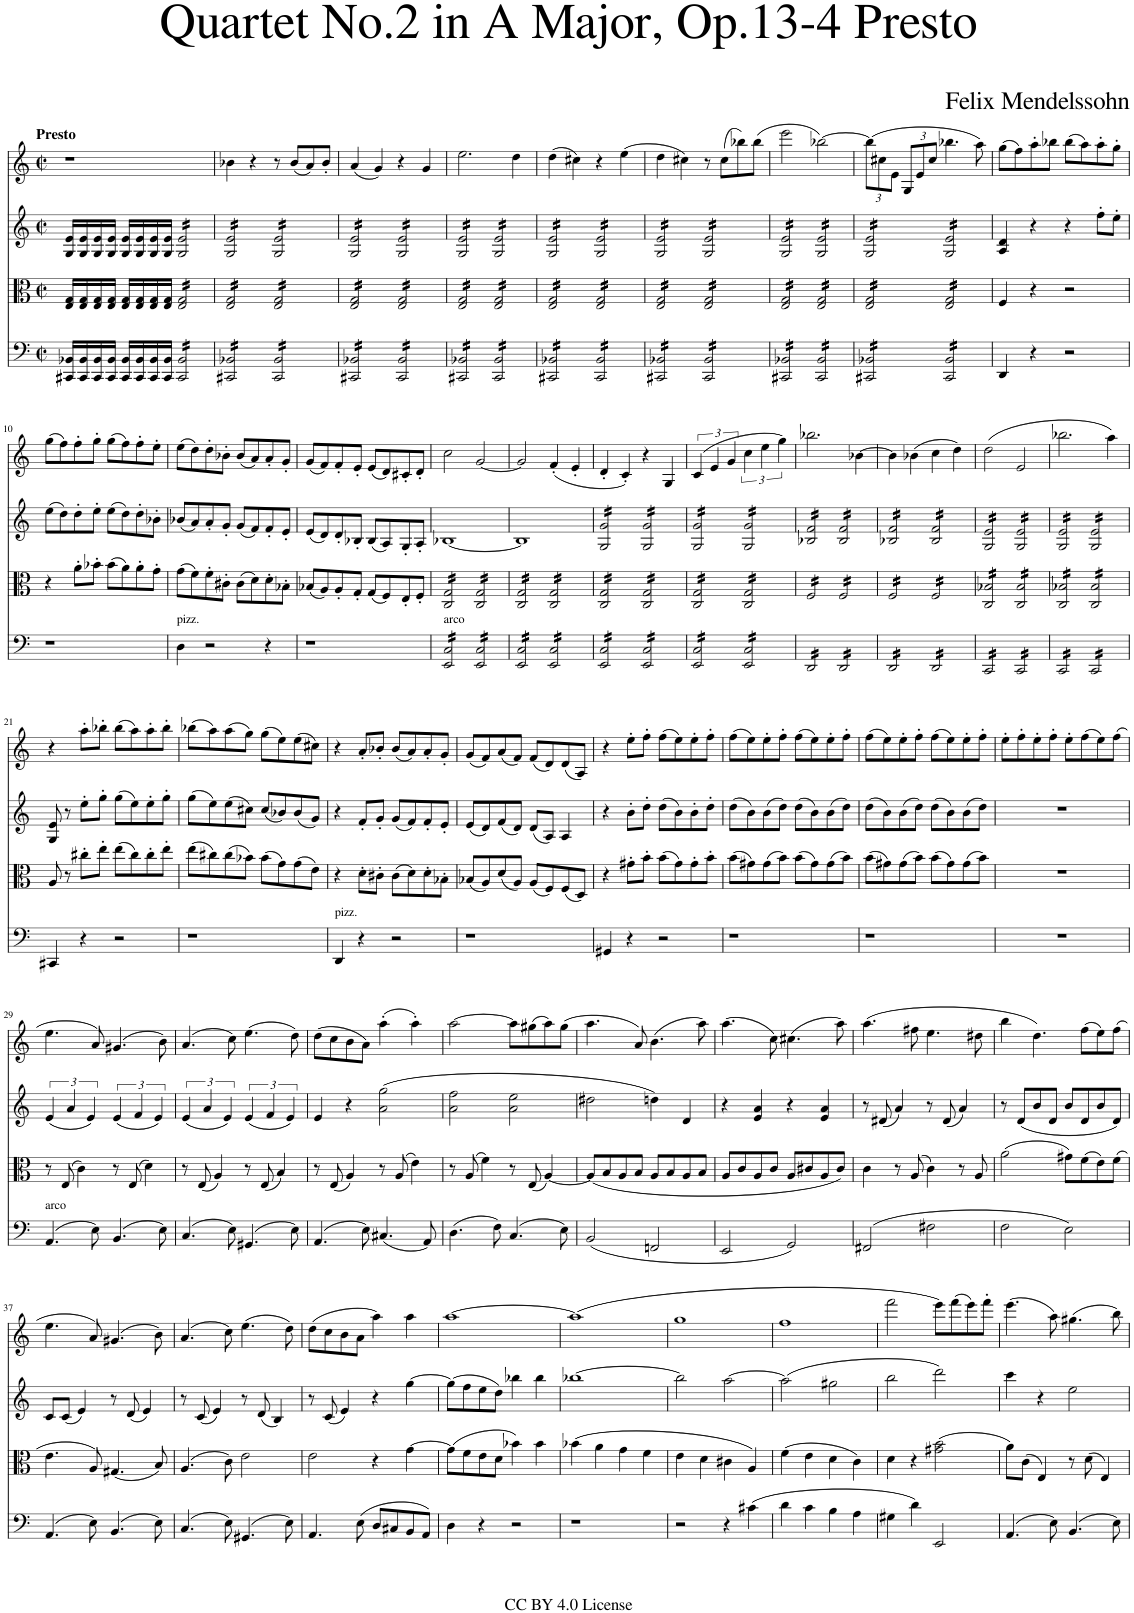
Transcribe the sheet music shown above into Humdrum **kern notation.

**kern	**kern	**kern	**kern
*part4	*part3	*part2	*part1
*staff4	*staff3	*staff2	*staff1
*I"Cello	*I"Viola	*I"Violin II	*I"Violin I
*	*I'Vla	*I'Vln	*I'Vln
*clefF4	*clefC3	*clefG2	*clefG2
*k[]	*k[]	*k[]	*k[]
*M2/2	*M2/2	*M2/2	*M2/2
*met(c|)	*met(c|)	*met(c|)	*met(c|)
=1	=1	=1	=1
!	!	!	!LO:TX:a:B:t=Presto
16CC#X/ 16BB-X/LL	16E/ 16G/LL	16G/ 16e/LL	1r
16CC#/ 16BB-/	16E/ 16G/	16G/ 16e/	.
16CC#/ 16BB-/	16E/ 16G/	16G/ 16e/	.
16CC#/ 16BB-/JJ	16E/ 16G/JJ	16G/ 16e/JJ	.
16CC#/ 16BB-/LL	16E/ 16G/LL	16G/ 16e/LL	.
16CC#/ 16BB-/	16E/ 16G/	16G/ 16e/	.
16CC#/ 16BB-/	16E/ 16G/	16G/ 16e/	.
16CC#/ 16BB-/JJ	16E/ 16G/JJ	16G/ 16e/JJ	.
*tremolo	*	*	*
*	*tremolo	*	*
*	*	*tremolo	*
16CC#/ 16BB-/LL	16E/ 16G/LL	16G/ 16e/LL	.
16CC#/ 16BB-/	16E/ 16G/	16G/ 16e/	.
16CC#/ 16BB-/	16E/ 16G/	16G/ 16e/	.
16CC#/ 16BB-/	16E/ 16G/	16G/ 16e/	.
16CC#/ 16BB-/	16E/ 16G/	16G/ 16e/	.
16CC#/ 16BB-/	16E/ 16G/	16G/ 16e/	.
16CC#/ 16BB-/	16E/ 16G/	16G/ 16e/	.
16CC#/ 16BB-/JJ	16E/ 16G/JJ	16G/ 16e/JJ	.
=2	=2	=2	=2
16CC#X/ 16BB-X/LL	16E/ 16G/LL	16G/ 16e/LL	4b-X\
16CC#X/ 16BB-X/	16E/ 16G/	16G/ 16e/	.
16CC#X/ 16BB-X/	16E/ 16G/	16G/ 16e/	.
16CC#X/ 16BB-X/	16E/ 16G/	16G/ 16e/	.
16CC#X/ 16BB-X/	16E/ 16G/	16G/ 16e/	4r
16CC#X/ 16BB-X/	16E/ 16G/	16G/ 16e/	.
16CC#X/ 16BB-X/	16E/ 16G/	16G/ 16e/	.
16CC#X/ 16BB-X/JJ	16E/ 16G/JJ	16G/ 16e/JJ	.
16CC#/ 16BB-/LL	16E/ 16G/LL	16G/ 16e/LL	8r
16CC#/ 16BB-/	16E/ 16G/	16G/ 16e/	.
16CC#/ 16BB-/	16E/ 16G/	16G/ 16e/	(8b-/L
16CC#/ 16BB-/	16E/ 16G/	16G/ 16e/	.
16CC#/ 16BB-/	16E/ 16G/	16G/ 16e/	8a/)
16CC#/ 16BB-/	16E/ 16G/	16G/ 16e/	.
16CC#/ 16BB-/	16E/ 16G/	16G/ 16e/	8b-'/J
16CC#/ 16BB-/JJ	16E/ 16G/JJ	16G/ 16e/JJ	.
=3	=3	=3	=3
16CC#X/ 16BB-X/LL	16E/ 16G/LL	16G/ 16e/LL	(4a/
16CC#X/ 16BB-X/	16E/ 16G/	16G/ 16e/	.
16CC#X/ 16BB-X/	16E/ 16G/	16G/ 16e/	.
16CC#X/ 16BB-X/	16E/ 16G/	16G/ 16e/	.
16CC#X/ 16BB-X/	16E/ 16G/	16G/ 16e/	4g/)
16CC#X/ 16BB-X/	16E/ 16G/	16G/ 16e/	.
16CC#X/ 16BB-X/	16E/ 16G/	16G/ 16e/	.
16CC#X/ 16BB-X/JJ	16E/ 16G/JJ	16G/ 16e/JJ	.
16CC#/ 16BB-/LL	16E/ 16G/LL	16G/ 16e/LL	4r
16CC#/ 16BB-/	16E/ 16G/	16G/ 16e/	.
16CC#/ 16BB-/	16E/ 16G/	16G/ 16e/	.
16CC#/ 16BB-/	16E/ 16G/	16G/ 16e/	.
16CC#/ 16BB-/	16E/ 16G/	16G/ 16e/	4g/
16CC#/ 16BB-/	16E/ 16G/	16G/ 16e/	.
16CC#/ 16BB-/	16E/ 16G/	16G/ 16e/	.
16CC#/ 16BB-/JJ	16E/ 16G/JJ	16G/ 16e/JJ	.
=4	=4	=4	=4
16CC#X/ 16BB-X/LL	16E/ 16G/LL	16G/ 16e/LL	2.ee\
16CC#X/ 16BB-X/	16E/ 16G/	16G/ 16e/	.
16CC#X/ 16BB-X/	16E/ 16G/	16G/ 16e/	.
16CC#X/ 16BB-X/	16E/ 16G/	16G/ 16e/	.
16CC#X/ 16BB-X/	16E/ 16G/	16G/ 16e/	.
16CC#X/ 16BB-X/	16E/ 16G/	16G/ 16e/	.
16CC#X/ 16BB-X/	16E/ 16G/	16G/ 16e/	.
16CC#X/ 16BB-X/JJ	16E/ 16G/JJ	16G/ 16e/JJ	.
16CC#/ 16BB-/LL	16E/ 16G/LL	16G/ 16e/LL	.
16CC#/ 16BB-/	16E/ 16G/	16G/ 16e/	.
16CC#/ 16BB-/	16E/ 16G/	16G/ 16e/	.
16CC#/ 16BB-/	16E/ 16G/	16G/ 16e/	.
16CC#/ 16BB-/	16E/ 16G/	16G/ 16e/	4dd\
16CC#/ 16BB-/	16E/ 16G/	16G/ 16e/	.
16CC#/ 16BB-/	16E/ 16G/	16G/ 16e/	.
16CC#/ 16BB-/JJ	16E/ 16G/JJ	16G/ 16e/JJ	.
=5	=5	=5	=5
16CC#X/ 16BB-X/LL	16E/ 16G/LL	16G/ 16e/LL	(4dd\
16CC#X/ 16BB-X/	16E/ 16G/	16G/ 16e/	.
16CC#X/ 16BB-X/	16E/ 16G/	16G/ 16e/	.
16CC#X/ 16BB-X/	16E/ 16G/	16G/ 16e/	.
16CC#X/ 16BB-X/	16E/ 16G/	16G/ 16e/	4cc#X\)
16CC#X/ 16BB-X/	16E/ 16G/	16G/ 16e/	.
16CC#X/ 16BB-X/	16E/ 16G/	16G/ 16e/	.
16CC#X/ 16BB-X/JJ	16E/ 16G/JJ	16G/ 16e/JJ	.
16CC#/ 16BB-/LL	16E/ 16G/LL	16G/ 16e/LL	4r
16CC#/ 16BB-/	16E/ 16G/	16G/ 16e/	.
16CC#/ 16BB-/	16E/ 16G/	16G/ 16e/	.
16CC#/ 16BB-/	16E/ 16G/	16G/ 16e/	.
16CC#/ 16BB-/	16E/ 16G/	16G/ 16e/	(4ee\
16CC#/ 16BB-/	16E/ 16G/	16G/ 16e/	.
16CC#/ 16BB-/	16E/ 16G/	16G/ 16e/	.
16CC#/ 16BB-/JJ	16E/ 16G/JJ	16G/ 16e/JJ	.
=6	=6	=6	=6
16CC#X/ 16BB-X/LL	16E/ 16G/LL	16G/ 16e/LL	4dd\
16CC#X/ 16BB-X/	16E/ 16G/	16G/ 16e/	.
16CC#X/ 16BB-X/	16E/ 16G/	16G/ 16e/	.
16CC#X/ 16BB-X/	16E/ 16G/	16G/ 16e/	.
16CC#X/ 16BB-X/	16E/ 16G/	16G/ 16e/	4cc#X\)
16CC#X/ 16BB-X/	16E/ 16G/	16G/ 16e/	.
16CC#X/ 16BB-X/	16E/ 16G/	16G/ 16e/	.
16CC#X/ 16BB-X/JJ	16E/ 16G/JJ	16G/ 16e/JJ	.
16CC#/ 16BB-/LL	16E/ 16G/LL	16G/ 16e/LL	8r
16CC#/ 16BB-/	16E/ 16G/	16G/ 16e/	.
16CC#/ 16BB-/	16E/ 16G/	16G/ 16e/	(8cc#\L
16CC#/ 16BB-/	16E/ 16G/	16G/ 16e/	.
16CC#/ 16BB-/	16E/ 16G/	16G/ 16e/	8bb-X\)
16CC#/ 16BB-/	16E/ 16G/	16G/ 16e/	.
16CC#/ 16BB-/	16E/ 16G/	16G/ 16e/	(8bb-\J
16CC#/ 16BB-/JJ	16E/ 16G/JJ	16G/ 16e/JJ	.
=7	=7	=7	=7
16CC#X/ 16BB-X/LL	16E/ 16G/LL	16G/ 16e/LL	2eee\
16CC#X/ 16BB-X/	16E/ 16G/	16G/ 16e/	.
16CC#X/ 16BB-X/	16E/ 16G/	16G/ 16e/	.
16CC#X/ 16BB-X/	16E/ 16G/	16G/ 16e/	.
16CC#X/ 16BB-X/	16E/ 16G/	16G/ 16e/	.
16CC#X/ 16BB-X/	16E/ 16G/	16G/ 16e/	.
16CC#X/ 16BB-X/	16E/ 16G/	16G/ 16e/	.
16CC#X/ 16BB-X/JJ	16E/ 16G/JJ	16G/ 16e/JJ	.
16CC#/ 16BB-/LL	16E/ 16G/LL	16G/ 16e/LL	[2bb-X\)
16CC#/ 16BB-/	16E/ 16G/	16G/ 16e/	.
16CC#/ 16BB-/	16E/ 16G/	16G/ 16e/	.
16CC#/ 16BB-/	16E/ 16G/	16G/ 16e/	.
16CC#/ 16BB-/	16E/ 16G/	16G/ 16e/	.
16CC#/ 16BB-/	16E/ 16G/	16G/ 16e/	.
16CC#/ 16BB-/	16E/ 16G/	16G/ 16e/	.
16CC#/ 16BB-/JJ	16E/ 16G/JJ	16G/ 16e/JJ	.
=8	=8	=8	=8
*	*	*	*Xbrackettup
16CC#X/ 16BB-X/LL	16E/ 16G/LL	16G/ 16e/LL	(12bb-\L]
16CC#X/ 16BB-X/	16E/ 16G/	16G/ 16e/	.
.	.	.	12cc#X\
16CC#X/ 16BB-X/	16E/ 16G/	16G/ 16e/	.
.	.	.	12e\J
16CC#X/ 16BB-X/	16E/ 16G/	16G/ 16e/	.
16CC#X/ 16BB-X/	16E/ 16G/	16G/ 16e/	12G/L
16CC#X/ 16BB-X/	16E/ 16G/	16G/ 16e/	.
.	.	.	12e/
16CC#X/ 16BB-X/	16E/ 16G/	16G/ 16e/	.
.	.	.	12cc#/J
16CC#X/ 16BB-X/JJ	16E/ 16G/JJ	16G/ 16e/JJ	.
16CC#/ 16BB-/LL	16E/ 16G/LL	16G/ 16e/LL	4.bb-X\
16CC#/ 16BB-/	16E/ 16G/	16G/ 16e/	.
16CC#/ 16BB-/	16E/ 16G/	16G/ 16e/	.
16CC#/ 16BB-/	16E/ 16G/	16G/ 16e/	.
16CC#/ 16BB-/	16E/ 16G/	16G/ 16e/	.
16CC#/ 16BB-/	16E/ 16G/	16G/ 16e/	.
16CC#/ 16BB-/	16E/ 16G/	16G/ 16e/	8aa\)
16CC#/ 16BB-/JJ	16E/ 16G/JJ	16G/ 16e/JJ	.
*	*	*Xtremolo	*
*	*Xtremolo	*	*
*Xtremolo	*	*	*
=9	=9	=9	=9
4DD/	4F/	4A/ 4d/	(8gg\L
.	.	.	8ff\)
4r	4r	4r	8aa'\
.	.	.	8bb-X\J
2r	2r	4r	(8bb-\L
.	.	.	8aa\)
.	.	8ff'\L	8aa'\
.	.	8ee'\J	8gg'\J
!!LO:LB:g=z
=10	=10	=10	=10
1r	4r	(8ee\L	(8gg\L
.	.	8dd\)	8ff\)
.	8a'\L	8dd'\	8ff'\
.	8b-X'\J	8ee'\J	8gg'\J
.	(8b-\L	(8ee\L	(8gg\L
.	8a\)	8dd\)	8ff\)
.	8a'\	8dd'\	8ff'\
.	8g'\J	8b-X'\J	8ee'\J
=11	=11	=11	=11
!LO:TX:a:t=pizz.	!	!	!
4D\	(8g\L	(8b-X/L	(8ee\L
.	8f\)	8a/)	8dd\)
2r	8f'\	8a'/	8dd'\
.	8c#X'\J	8g'/J	8b-X'\J
.	(8c#\L	(8g/L	(8b-/L
.	8d\)	8f/)	8a/)
4r	8d'\	8f'/	8a'/
.	8B-X'\J	8e'/J	8g'/J
=12	=12	=12	=12
1r	(8B-X/L	(8e/L	(8g/L
.	8A/)	8d/)	8f/)
.	8A'/	8d'/	8f'/
.	8G'/J	8B-X'/J	8e'/J
.	(8G/L	(8B-/L	(8e/L
.	8F/)	8A/)	8d/)
.	8E'/	8G'/	8c#X'/
.	8F'/J	8A'/J	8d'/J
=13	=13	=13	=13
!LO:TX:a:t=arco	!	!	!
*tremolo	*	*	*
*	*tremolo	*	*
16EE/ 16C/LL	16C/ 16G/LL	[1B-X	2cc\
16EE/ 16C/	16C/ 16G/	.	.
16EE/ 16C/	16C/ 16G/	.	.
16EE/ 16C/	16C/ 16G/	.	.
16EE/ 16C/	16C/ 16G/	.	.
16EE/ 16C/	16C/ 16G/	.	.
16EE/ 16C/	16C/ 16G/	.	.
16EE/ 16C/JJ	16C/ 16G/JJ	.	.
16EE/ 16C/LL	16C/ 16G/LL	.	[2g/
16EE/ 16C/	16C/ 16G/	.	.
16EE/ 16C/	16C/ 16G/	.	.
16EE/ 16C/	16C/ 16G/	.	.
16EE/ 16C/	16C/ 16G/	.	.
16EE/ 16C/	16C/ 16G/	.	.
16EE/ 16C/	16C/ 16G/	.	.
16EE/ 16C/JJ	16C/ 16G/JJ	.	.
=14	=14	=14	=14
16EE/ 16C/LL	16C/ 16G/LL	1B-]	2g/]
16EE/ 16C/	16C/ 16G/	.	.
16EE/ 16C/	16C/ 16G/	.	.
16EE/ 16C/	16C/ 16G/	.	.
16EE/ 16C/	16C/ 16G/	.	.
16EE/ 16C/	16C/ 16G/	.	.
16EE/ 16C/	16C/ 16G/	.	.
16EE/ 16C/JJ	16C/ 16G/JJ	.	.
16EE/ 16C/LL	16C/ 16G/LL	.	(4f'/
16EE/ 16C/	16C/ 16G/	.	.
16EE/ 16C/	16C/ 16G/	.	.
16EE/ 16C/	16C/ 16G/	.	.
16EE/ 16C/	16C/ 16G/	.	4e'/
16EE/ 16C/	16C/ 16G/	.	.
16EE/ 16C/	16C/ 16G/	.	.
16EE/ 16C/JJ	16C/ 16G/JJ	.	.
=15	=15	=15	=15
*	*	*tremolo	*
16EE/ 16C/LL	16C/ 16G/LL	16G/ 16g/LL	4d'/
16EE/ 16C/	16C/ 16G/	16G/ 16g/	.
16EE/ 16C/	16C/ 16G/	16G/ 16g/	.
16EE/ 16C/	16C/ 16G/	16G/ 16g/	.
16EE/ 16C/	16C/ 16G/	16G/ 16g/	4c'/)
16EE/ 16C/	16C/ 16G/	16G/ 16g/	.
16EE/ 16C/	16C/ 16G/	16G/ 16g/	.
16EE/ 16C/JJ	16C/ 16G/JJ	16G/ 16g/JJ	.
16EE/ 16C/LL	16C/ 16G/LL	16G/ 16g/LL	4r
16EE/ 16C/	16C/ 16G/	16G/ 16g/	.
16EE/ 16C/	16C/ 16G/	16G/ 16g/	.
16EE/ 16C/	16C/ 16G/	16G/ 16g/	.
16EE/ 16C/	16C/ 16G/	16G/ 16g/	4G/
16EE/ 16C/	16C/ 16G/	16G/ 16g/	.
16EE/ 16C/	16C/ 16G/	16G/ 16g/	.
16EE/ 16C/JJ	16C/ 16G/JJ	16G/ 16g/JJ	.
=16	=16	=16	=16
*	*	*	*brackettup
16EE/ 16C/LL	16C/ 16G/LL	16G/ 16g/LL	(6c/
16EE/ 16C/	16C/ 16G/	16G/ 16g/	.
16EE/ 16C/	16C/ 16G/	16G/ 16g/	.
.	.	.	6e/
16EE/ 16C/	16C/ 16G/	16G/ 16g/	.
16EE/ 16C/	16C/ 16G/	16G/ 16g/	.
16EE/ 16C/	16C/ 16G/	16G/ 16g/	.
.	.	.	6g/
16EE/ 16C/	16C/ 16G/	16G/ 16g/	.
16EE/ 16C/JJ	16C/ 16G/JJ	16G/ 16g/JJ	.
16EE/ 16C/LL	16C/ 16G/LL	16G/ 16g/LL	6cc\
16EE/ 16C/	16C/ 16G/	16G/ 16g/	.
16EE/ 16C/	16C/ 16G/	16G/ 16g/	.
.	.	.	6ee\
16EE/ 16C/	16C/ 16G/	16G/ 16g/	.
16EE/ 16C/	16C/ 16G/	16G/ 16g/	.
16EE/ 16C/	16C/ 16G/	16G/ 16g/	.
.	.	.	6gg\)
16EE/ 16C/	16C/ 16G/	16G/ 16g/	.
16EE/ 16C/JJ	16C/ 16G/JJ	16G/ 16g/JJ	.
=17	=17	=17	=17
16DD/LL	16F/LL	16B-X/ 16f/LL	2.bb-X\
16DD/	16F/	16B-X/ 16f/	.
16DD/	16F/	16B-X/ 16f/	.
16DD/	16F/	16B-X/ 16f/	.
16DD/	16F/	16B-X/ 16f/	.
16DD/	16F/	16B-X/ 16f/	.
16DD/	16F/	16B-X/ 16f/	.
16DD/JJ	16F/JJ	16B-X/ 16f/JJ	.
16DD/LL	16F/LL	16B-/ 16f/LL	.
16DD/	16F/	16B-/ 16f/	.
16DD/	16F/	16B-/ 16f/	.
16DD/	16F/	16B-/ 16f/	.
16DD/	16F/	16B-/ 16f/	[4b-X\
16DD/	16F/	16B-/ 16f/	.
16DD/	16F/	16B-/ 16f/	.
16DD/JJ	16F/JJ	16B-/ 16f/JJ	.
=18	=18	=18	=18
16DD/LL	16F/LL	16B-X/ 16f/LL	4b-\]
16DD/	16F/	16B-X/ 16f/	.
16DD/	16F/	16B-X/ 16f/	.
16DD/	16F/	16B-X/ 16f/	.
16DD/	16F/	16B-X/ 16f/	(4b-X\
16DD/	16F/	16B-X/ 16f/	.
16DD/	16F/	16B-X/ 16f/	.
16DD/JJ	16F/JJ	16B-X/ 16f/JJ	.
16DD/LL	16F/LL	16B-/ 16f/LL	4cc\
16DD/	16F/	16B-/ 16f/	.
16DD/	16F/	16B-/ 16f/	.
16DD/	16F/	16B-/ 16f/	.
16DD/	16F/	16B-/ 16f/	4dd\)
16DD/	16F/	16B-/ 16f/	.
16DD/	16F/	16B-/ 16f/	.
16DD/JJ	16F/JJ	16B-/ 16f/JJ	.
=19	=19	=19	=19
16CC/LL	16C/ 16B-X/LL	16G/ 16e/LL	(2dd\
16CC/	16C/ 16B-X/	16G/ 16e/	.
16CC/	16C/ 16B-X/	16G/ 16e/	.
16CC/	16C/ 16B-X/	16G/ 16e/	.
16CC/	16C/ 16B-X/	16G/ 16e/	.
16CC/	16C/ 16B-X/	16G/ 16e/	.
16CC/	16C/ 16B-X/	16G/ 16e/	.
16CC/JJ	16C/ 16B-X/JJ	16G/ 16e/JJ	.
16CC/LL	16C/ 16B-/LL	16G/ 16e/LL	2e/
16CC/	16C/ 16B-/	16G/ 16e/	.
16CC/	16C/ 16B-/	16G/ 16e/	.
16CC/	16C/ 16B-/	16G/ 16e/	.
16CC/	16C/ 16B-/	16G/ 16e/	.
16CC/	16C/ 16B-/	16G/ 16e/	.
16CC/	16C/ 16B-/	16G/ 16e/	.
16CC/JJ	16C/ 16B-/JJ	16G/ 16e/JJ	.
=20	=20	=20	=20
16CC/LL	16C/ 16B-X/LL	16G/ 16e/LL	2.bb-X\
16CC/	16C/ 16B-X/	16G/ 16e/	.
16CC/	16C/ 16B-X/	16G/ 16e/	.
16CC/	16C/ 16B-X/	16G/ 16e/	.
16CC/	16C/ 16B-X/	16G/ 16e/	.
16CC/	16C/ 16B-X/	16G/ 16e/	.
16CC/	16C/ 16B-X/	16G/ 16e/	.
16CC/JJ	16C/ 16B-X/JJ	16G/ 16e/JJ	.
16CC/LL	16C/ 16B-/LL	16G/ 16e/LL	.
16CC/	16C/ 16B-/	16G/ 16e/	.
16CC/	16C/ 16B-/	16G/ 16e/	.
16CC/	16C/ 16B-/	16G/ 16e/	.
16CC/	16C/ 16B-/	16G/ 16e/	4aa\)
16CC/	16C/ 16B-/	16G/ 16e/	.
16CC/	16C/ 16B-/	16G/ 16e/	.
16CC/JJ	16C/ 16B-/JJ	16G/ 16e/JJ	.
*	*	*Xtremolo	*
*	*Xtremolo	*	*
*Xtremolo	*	*	*
!!LO:LB:g=z
=21	=21	=21	=21
4CC#X/	8A/	8G/ 8e/	4r
.	8r	8r	.
4r	8cc#X'\L	8ee'\L	8aa'\L
.	8ee'\J	8gg'\J	8bb-X'\J
2r	(8ee\L	(8gg\L	(8bb-\L
.	8cc#\)	8ee\)	8aa\)
.	8cc#'\	8ee'\	8aa'\
.	8ee'\J	8gg'\J	8bb-'\J
=22	=22	=22	=22
1r	(8ee\L	(8gg\L	(8bb-X\L
.	8cc#X\)	8ee\)	8aa\)
.	(8cc#\	(8ee\	(8aa\
.	8b-X\J)	8cc#X\J)	8gg\J)
.	(8b-\L	(8cc#/L	(8gg\L
.	8g\)	8b-X/)	8ee\)
.	(8g\	(8b-/	(8ee\
.	8e\J)	8g/J)	8cc#X\J)
=23	=23	=23	=23
!LO:TX:a:t=pizz.	!	!	!
4DD/	4r	4r	4r
4r	8d'\L	8f'/L	8a'/L
.	8c#X'\J	8g'/J	8b-X'/J
2r	(8c#\L	(8g/L	(8b-/L
.	8d\)	8f/)	8a/)
.	8d'\	8f'/	8a'/
.	8B-X'\J	8e'/J	8g'/J
=24	=24	=24	=24
1r	(8B-X/L	(8e/L	(8g/L
.	8A/)	8d/)	8f/)
.	(8d/	(8f/	(8a/
.	8A/J)	8d/J)	8f/J)
.	(8A/L	(8d/L	(8f/L
.	8F/)	8A/J)	8d/)
.	(8F/	4A/	(8d/
.	8D/J)	.	8A/J)
=25	=25	=25	=25
4GG#X/	4r	4r	4r
4r	8g#X'\L	8b'\L	8ee'\L
.	8b'\J	8dd'\J	8ff'\J
2r	(8b\L	(8dd\L	(8ff\L
.	8g#\)	8b\)	8ee\)
.	8g#'\	8b'\	8ee'\
.	8b'\J	8dd'\J	8ff'\J
=26	=26	=26	=26
1r	(8b\L	(8dd\L	(8ff\L
.	8g#X\)	8b\)	8ee\)
.	(8g#\	(8b\	8ee'\
.	8b\J)	8dd\J)	8ff'\J
.	(8b\L	(8dd\L	(8ff\L
.	8g#\)	8b\)	8ee\)
.	(8g#\	(8b\	8ee'\
.	8b\J)	8dd\J)	8ff'\J
=27	=27	=27	=27
1r	(8b\L	(8dd\L	(8ff\L
.	8g#X\)	8b\)	8ee\)
.	(8g#\	(8b\	8ee'\
.	8b\J)	8dd\J)	8ff'\J
.	(8b\L	(8dd\L	(8ff\L
.	8g#\)	8b\)	8ee\)
.	(8g#\	(8b\	8ee'\
.	8b\J)	8dd\J)	8ff'\J
=28	=28	=28	=28
1r	1r	1r	8ee'\L
.	.	.	8ff'\
.	.	.	8ee'\
.	.	.	8ff'\J
.	.	.	8ee'\L
.	.	.	(8ff\
.	.	.	8ee\)
.	.	.	(8ff\J
!!LO:LB:g=z
=29	=29	=29	=29
!LO:TX:a:t=arco	!	!	!
(4.AA/	8r	(6e/	4.ee\
.	(8E/	.	.
.	.	6a/	.
.	4c\)	.	.
.	.	6e/)	.
8E\)	.	.	8a/)
(4.BB/	8r	(6e/	(4.g#X/
.	(8E/	.	.
.	.	6f/	.
.	4d\)	.	.
.	.	6e/)	.
8E\)	.	.	8b\)
=30	=30	=30	=30
(4.C/	8r	(6e/	(4.a/
.	(8E/	.	.
.	.	6a/	.
.	4A/)	.	.
.	.	6e/)	.
8E\)	.	.	8cc\)
(4.GG#X/	8r	(6e/	(4.ee\
.	(8E/	.	.
.	.	6f/	.
.	4B/)	.	.
.	.	6e/)	.
8E\)	.	.	8dd\)
=31	=31	=31	=31
(4.AA/	8r	4e/	(8dd\L
.	(8E/	.	8cc\
.	4A/)	4r	8b\
8E\)	.	.	8a\J)
(4.C#X/	8r	(2a\ 2gg\	(4aa'\
.	(8A/	.	.
.	4e\)	.	4aa'\)
8AA/)	.	.	.
=32	=32	=32	=32
(4.D\	8r	2a\ 2ff\	[2aa\
.	(8A/	.	.
.	4f\)	.	.
8F\)	.	.	.
(4.C/	8r	2a\ 2ee\	8aa\L]
.	(8E/	.	(8gg#X\
.	[4A/)	.	8aa\)
8E\)	.	.	(8gg#\J
=33	=33	=33	=33
(2BB/	(8A/L]	2dd#X\	4.aa\
.	8B/	.	.
.	8A/	.	.
.	8B/J	.	8a/)
2FFn/	8A/L	4ddn\)	(4.b\
.	8B/	.	.
.	8A/	4d/	.
.	8B/J	.	8aa\)
=34	=34	=34	=34
2EE/	8A/L	4r	(4.aa\
.	8c/	.	.
.	8A/	4e/ 4a/	.
.	8c/J	.	8cc\)
2GG/)	8A/L	4r	(4.cc#X\
.	8c#X/	.	.
.	8A/	4e/ 4a/	.
.	8c#/J)	.	8aa\)
=35	=35	=35	=35
(2FF#X/	4c\	8r	(4.aa\
.	.	(8d#X/	.
.	8r	4a/)	.
.	(8A/	.	8ff#X\
2F#X\	4c\)	8r	4.ee\
.	.	(8d#/	.
.	8r	4a/)	.
.	8A/	.	8dd#X\
=36	=36	=36	=36
2F\	(2a\	8r	4bb\
.	.	(8d/L	.
.	.	8b/	4.dd\)
.	.	8d/J	.
2E\)	8g#X\L)	8b/L	.
.	(8f\	8d/	(8ff\L
.	8e\)	8b/	8ee\)
.	(8f\J	8d/J)	(8ff\J
!!LO:LB:g=z
=37	=37	=37	=37
(4.AA/	4.e\	8c/L	4.ee\
.	.	(8c/J	.
.	.	4e/)	.
8E\)	8A/)	.	8a/)
(4.BB/	(4.G#X/	8r	(4.g#X/
.	.	(8d/	.
.	.	4e/)	.
8E\)	8B/)	.	8b\)
=38	=38	=38	=38
(4.C/	(4.A/	8r	(4.a/
.	.	(8c/	.
.	.	4e/)	.
8E\)	8c\)	.	8cc\)
(4.GG#X/	2e\	8r	(4.ee\
.	.	(8d/	.
.	.	4B/)	.
8E\)	.	.	8dd\)
=39	=39	=39	=39
4.AA/	2e\	8r	(8dd\L
.	.	(8c/	8cc\
.	.	4e/)	8b\
(8E\	.	.	8a\J
8D/L	4r	4r	4aa\)
8C#X/	.	.	.
8BB/	[4g\	[4gg\	4aa\
8AA/J)	.	.	.
=40	=40	=40	=40
4D\	(8g\L]	(8gg\L]	[1aa
.	8f\	8ff\	.
4r	8e\	8ee\	.
.	8d\J	8dd\J)	.
2r	4b-X\)	4bb-X\	.
.	4b-\	4bb-\	.
=41	=41	=41	=41
1r	(4b-X\	[1bb-X	(1aa]
.	4a\	.	.
.	4g\	.	.
.	4f\	.	.
=42	=42	=42	=42
2r	4e\	2bb-\]	1gg
.	4d\	.	.
4r	4c#X\	[2aa\	.
(4c#X\	4A/)	.	.
=43	=43	=43	=43
4d\	(4f\	(2aa\]	1ff
4c\	4e\	.	.
4B\	4d\	2gg#X\	.
4A\	4c\)	.	.
=44	=44	=44	=44
4G#X\	4d\	2bb\	2fff\
4d\)	4r	.	.
2EE/	(2g#X\ 2b\	2ddd\)	8eee\L)
.	.	.	(8fff\
.	.	.	8eee\)
.	.	.	8fff'\J
=45	=45	=45	=45
(4.AA/	8a\L)	4ccc\	(4.eee\
.	(8c\J	.	.
.	4E/)	4r	.
8E\)	.	.	8aa\)
(4.BB/	8r	2ee\	(4.gg#X\
.	(8d\	.	.
.	4E/)	.	.
8E\)	.	.	8bb\)
=	=	=	=
*-	*-	*-	*-
